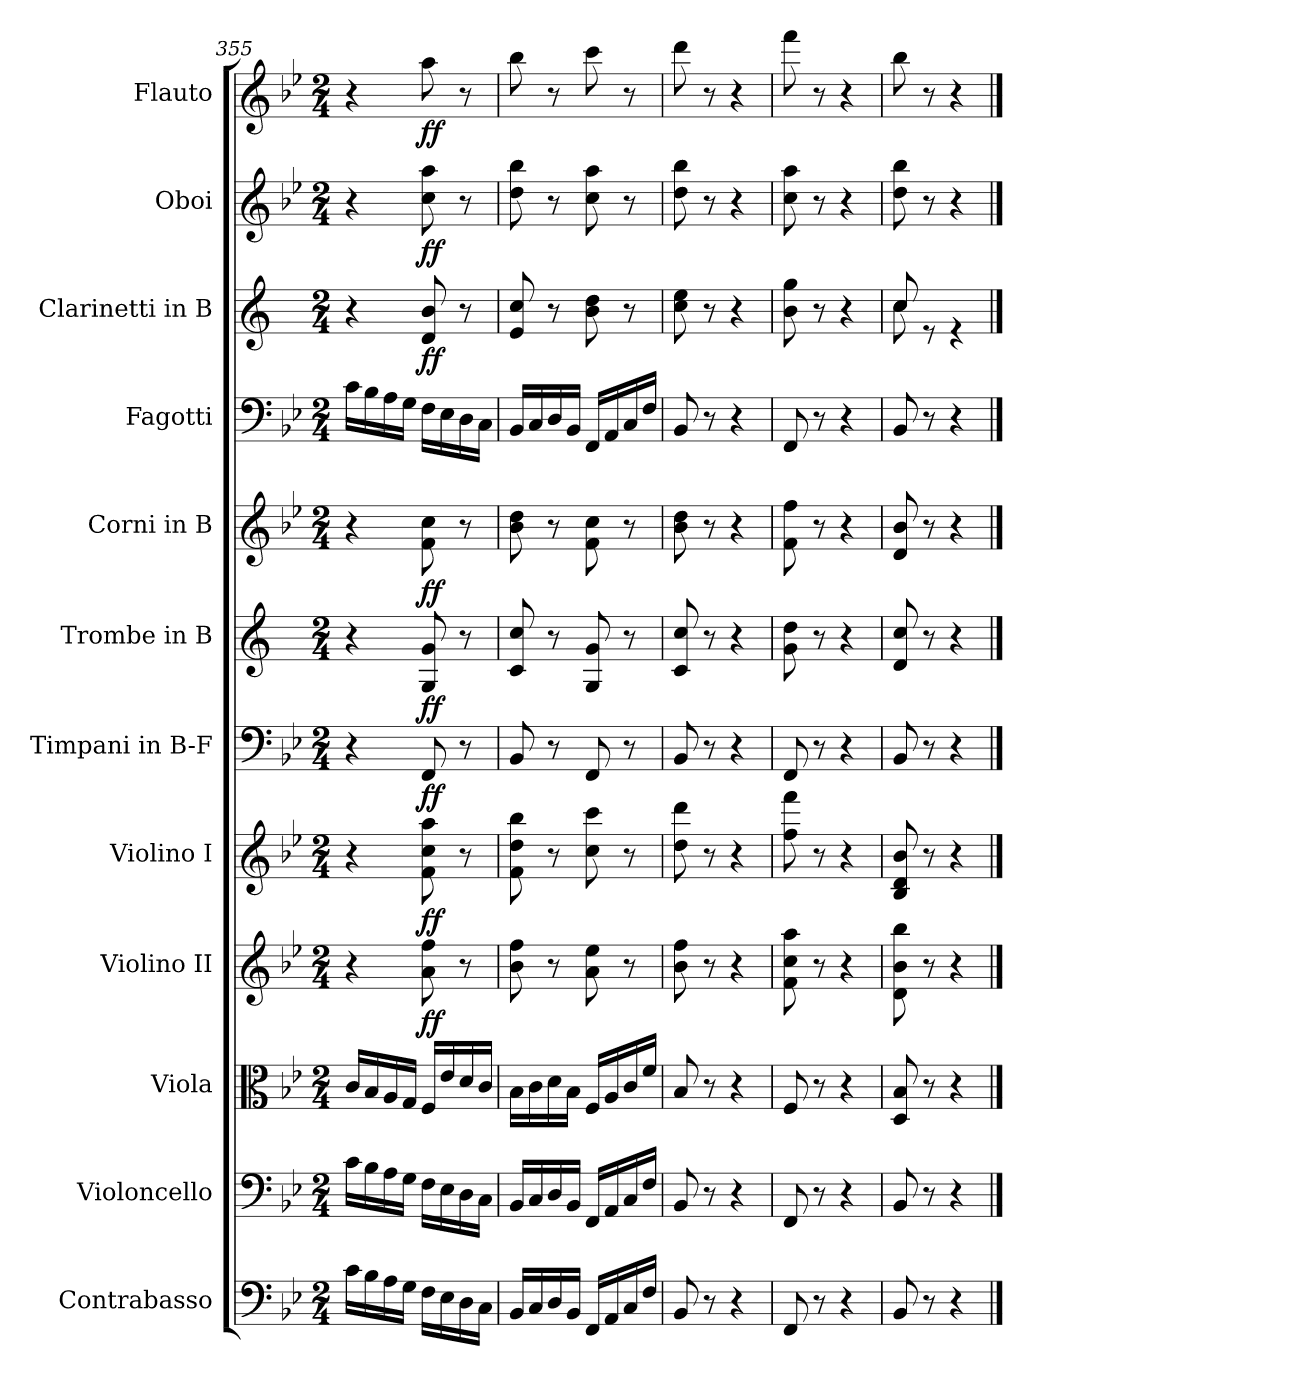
**kern	**kern	**kern	**kern	**dynam	**kern	**dynam	**kern	**dynam	**kern	**dynam	**kern	**dynam	**kern	**kern	**dynam	**kern	**dynam	**kern	**dynam
*part12	*part11	*part10	*part9	*part9	*part8	*part8	*part7	*part7	*part6	*part6	*part5	*part5	*part4	*part3	*part3	*part2	*part2	*part1	*part1
*staff12	*staff11	*staff10	*staff9	*staff9	*staff8	*staff8	*staff7	*staff7	*staff6	*staff6	*staff5	*staff5	*staff4	*staff3	*staff3	*staff2	*staff2	*staff1	*staff1
*I"Contrabasso	*I"Violoncello	*I"Viola	*I"Violino II	*	*I"Violino I	*	*I"Timpani in B-F	*	*I"Trombe in B	*	*I"Corni in B	*	*I"Fagotti	*I"Clarinetti in B	*	*I"Oboi	*	*I"Flauto	*
*	*	*	*	*	*	*	*I'Timp.	*	*I'Tr.	*	*I'Cor.	*	*I'Fag.	*I'Cl.	*	*I'Ob.	*	*I'Fl.	*
*clefF4	*clefF4	*clefC3	*clefG2	*	*clefG2	*	*clefF4	*	*clefG2	*	*clefG2	*	*clefF4	*clefG2	*	*clefG2	*	*clefG2	*
*ITrd7c12	*	*	*	*	*	*	*	*	*ITrd1c2	*	*ITrd8c14	*	*	*ITrd1c2	*	*	*	*	*
*k[b-e-]	*k[b-e-]	*k[b-e-]	*k[b-e-]	*	*k[b-e-]	*	*k[b-e-]	*	*k[b-e-]	*	*k[b-e-]	*	*k[b-e-]	*k[b-e-]	*	*k[b-e-]	*	*k[b-e-]	*
*M2/4	*M2/4	*M2/4	*M2/4	*	*M2/4	*	*M2/4	*	*M2/4	*	*M2/4	*	*M2/4	*M2/4	*	*M2/4	*	*M2/4	*
=355	=355	=355	=355	=355	=355	=355	=355	=355	=355	=355	=355	=355	=355	=355	=355	=355	=355	=355	=355
16C\LL	16c\LL	16c/LL	4r	.	4r	.	4r	.	4r	.	4r	.	16c\LL	4r	.	4r	.	4r	.
16BB-\	16B-\	16B-/	.	.	.	.	.	.	.	.	.	.	16B-\	.	.	.	.	.	.
16AA\	16A\	16A/	.	.	.	.	.	.	.	.	.	.	16A\	.	.	.	.	.	.
16GG\JJ	16G\JJ	16G/JJ	.	.	.	.	.	.	.	.	.	.	16G\JJ	.	.	.	.	.	.
!	!	!	!	!LO:DY:b	!	!LO:DY:b	!	!LO:DY:b	!	!LO:DY:b	!	!LO:DY:b	!	!	!LO:DY:b	!	!LO:DY:b	!	!LO:DY:b
16FF\LL	16F\LL	16F/LL	8a\ 8ff\	ff	8f\ 8cc\ 8aa\	ff	8FF/	ff	8F/ 8f/	ff	8F\ 8c\	ff	16F\LL	8c/ 8a/	ff	8cc\ 8aa\	ff	8aa\	ff
16EE-\	16E-\	16e-/	.	.	.	.	.	.	.	.	.	.	16E-\	.	.	.	.	.	.
16DD\	16D\	16d/	8r	.	8r	.	8r	.	8r	.	8r	.	16D\	8r	.	8r	.	8r	.
16CC\JJ	16C\JJ	16c/JJ	.	.	.	.	.	.	.	.	.	.	16C\JJ	.	.	.	.	.	.
=356	=356	=356	=356	=356	=356	=356	=356	=356	=356	=356	=356	=356	=356	=356	=356	=356	=356	=356	=356
16BBB-/LL	16BB-/LL	16B-\LL	8b-\ 8ff\	.	8f\ 8dd\ 8bb-\	.	8BB-/	.	8B-/ 8b-/	.	8B-\ 8d\	.	16BB-/LL	8d/ 8b-/	.	8dd\ 8bb-\	.	8bb-\	.
16CC/	16C/	16c\	.	.	.	.	.	.	.	.	.	.	16C/	.	.	.	.	.	.
16DD/	16D/	16d\	8r	.	8r	.	8r	.	8r	.	8r	.	16D/	8r	.	8r	.	8r	.
16BBB-/JJ	16BB-/JJ	16B-\JJ	.	.	.	.	.	.	.	.	.	.	16BB-/JJ	.	.	.	.	.	.
16FFF/LL	16FF/LL	16F/LL	8a\ 8ee-\	.	8cc\ 8ccc\	.	8FF/	.	8F/ 8f/	.	8F\ 8c\	.	16FF/LL	8a\ 8cc\	.	8cc\ 8aa\	.	8ccc\	.
16AAA/	16AA/	16A/	.	.	.	.	.	.	.	.	.	.	16AA/	.	.	.	.	.	.
16CC/	16C/	16c/	8r	.	8r	.	8r	.	8r	.	8r	.	16C/	8r	.	8r	.	8r	.
16FF/JJ	16F/JJ	16f/JJ	.	.	.	.	.	.	.	.	.	.	16F/JJ	.	.	.	.	.	.
=357	=357	=357	=357	=357	=357	=357	=357	=357	=357	=357	=357	=357	=357	=357	=357	=357	=357	=357	=357
8BBB-/	8BB-/	8B-/	8b-\ 8ff\	.	8dd\ 8ddd\	.	8BB-/	.	8B-/ 8b-/	.	8B-\ 8d\	.	8BB-/	8b-\ 8dd\	.	8dd\ 8bb-\	.	8ddd\	.
8r	8r	8r	8r	.	8r	.	8r	.	8r	.	8r	.	8r	8r	.	8r	.	8r	.
4r	4r	4r	4r	.	4r	.	4r	.	4r	.	4r	.	4r	4r	.	4r	.	4r	.
=358	=358	=358	=358	=358	=358	=358	=358	=358	=358	=358	=358	=358	=358	=358	=358	=358	=358	=358	=358
8FFF/	8FF/	8F/	8f\ 8cc\ 8aa\	.	8ff\ 8fff\	.	8FF/	.	8f\ 8cc\	.	8F\ 8f\	.	8FF/	8a\ 8ff\	.	8cc\ 8aa\	.	8fff\	.
8r	8r	8r	8r	.	8r	.	8r	.	8r	.	8r	.	8r	8r	.	8r	.	8r	.
4r	4r	4r	4r	.	4r	.	4r	.	4r	.	4r	.	4r	4r	.	4r	.	4r	.
=359	=359	=359	=359	=359	=359	=359	=359	=359	=359	=359	=359	=359	=359	=359	=359	=359	=359	=359	=359
*	*	*	*	*	*	*	*	*	*	*	*	*	*	*^	*	*	*	*	*
8BBB-/	8BB-/	8D/ 8B-/	8d\ 8b-\ 8bb-\	.	8B-/ 8d/ 8b-/	.	8BB-/	.	8c/ 8b-/	.	8D/ 8B-/	.	8BB-/	8b-/	8b-\	.	8dd\ 8bb-\	.	8bb-\	.
8r	8r	8r	8r	.	8r	.	8r	.	8r	.	8r	.	8r	8re	4.ryy	.	8r	.	8r	.
4r	4r	4r	4r	.	4r	.	4r	.	4r	.	4r	.	4r	4re	.	.	4r	.	4r	.
*	*	*	*	*	*	*	*	*	*	*	*	*	*	*v	*v	*	*	*	*	*
==	==	==	==	==	==	==	==	==	==	==	==	==	==	==	==	==	==	==	==
*-	*-	*-	*-	*-	*-	*-	*-	*-	*-	*-	*-	*-	*-	*-	*-	*-	*-	*-	*-
